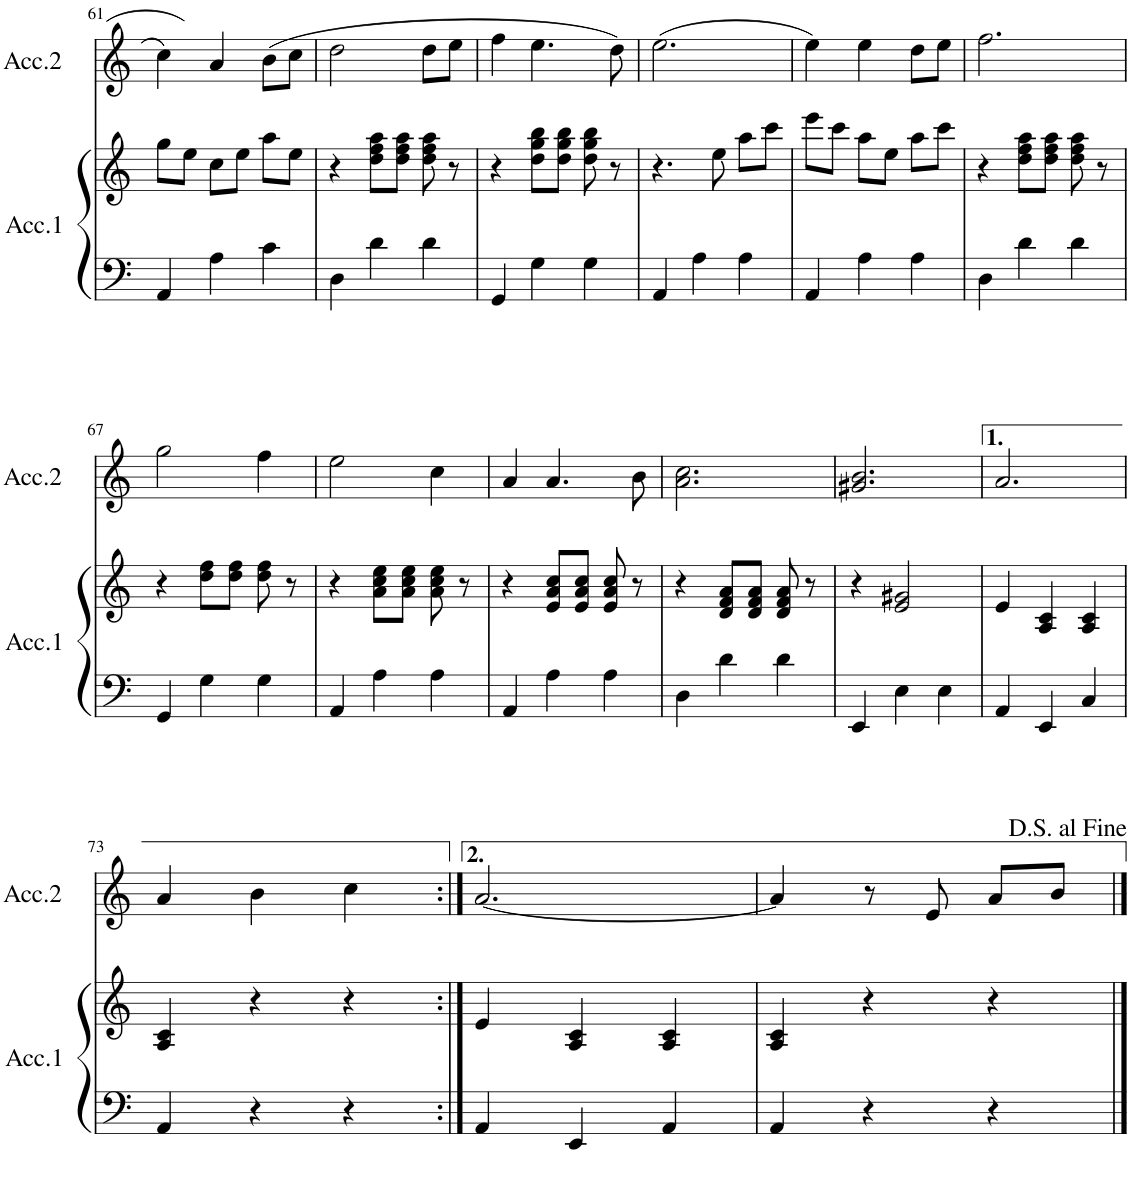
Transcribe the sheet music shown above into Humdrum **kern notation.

**kern	**kern	**kern	**kern
*part3	*part2	*part2	*part1
*staff4	*staff3	*staff2	*staff1
*I"Accordeon3	*I"Accordeon1	*	*I"Accordeon2
*I'Acc.3	*I'Acc.1	*	*I'Acc.2
!!LO:PB:g=z
*clefG2	*clefF4	*clefG2	*clefG2
*k[]	*k[]	*k[]	*k[]
*M3/4	*M3/4	*M3/4	*M3/4
=61	=61	=61	=61
4e	4AA/	8gg\L	4cc\
.	.	8ee\J	.
2r	4A\	8cc\L	4a/
.	.	8ee\J	.
.	4c\	8aa\L	(8b\L
.	.	8ee\J	8cc\J
=62	=62	=62	=62
2.f	4D\	4r	2dd\
.	4d\	8dd\ 8ff\ 8aa\L	.
.	.	8dd\ 8ff\ 8aa\J	.
.	4d\	8dd\ 8ff\ 8aa\	8dd\L
.	.	8r	8ee\J
=63	=63	=63	=63
2.d	4GG/	4r	4ff\
.	4G\	8dd\ 8gg\ 8bb\L	4.ee\
.	.	8dd\ 8gg\ 8bb\J	.
.	4G\	8dd\ 8gg\ 8bb\	.
.	.	8r	8dd\)
=64	=64	=64	=64
2.c	4AA/	4.r	(2.ee\
.	4A\	.	.
.	.	8ee\	.
.	4A\	8aa\L	.
.	.	8ccc\J	.
=65	=65	=65	=65
4c	4AA/	8eee\L	4ee\)
.	.	8ccc\J	.
2r	4A\	8aa\L	4ee\
.	.	8ee\J	.
.	4A\	8aa\L	8dd\L
.	.	8ccc\J	8ee\J
=66	=66	=66	=66
2.d	4D\	4r	2.ff\
.	4d\	8dd\ 8ff\ 8aa\L	.
.	.	8dd\ 8ff\ 8aa\J	.
.	4d\	8dd\ 8ff\ 8aa\	.
.	.	8r	.
!!LO:LB:g=z
=67	=67	=67	=67
2.f	4GG/	4r	2gg\
.	4G\	8dd\ 8ff\L	.
.	.	8dd\ 8ff\J	.
.	4G\	8dd\ 8ff\	4ff\
.	.	8r	.
=68	=68	=68	=68
2.c	4AA/	4r	2ee\
.	4A\	8a\ 8cc\ 8ee\L	.
.	.	8a\ 8cc\ 8ee\J	.
.	4A\	8a\ 8cc\ 8ee\	4cc\
.	.	8r	.
=69	=69	=69	=69
2.e	4AA/	4r	4a/
.	4A\	8e/ 8a/ 8cc/L	4.a/
.	.	8e/ 8a/ 8cc/J	.
.	4A\	8e/ 8a/ 8cc/	.
.	.	8r	8b\
=70	=70	=70	=70
2.e	4D\	4r	2.a\ 2.cc\
.	4d\	8d/ 8f/ 8a/L	.
.	.	8d/ 8f/ 8a/J	.
.	4d\	8d/ 8f/ 8a/	.
.	.	8r	.
=71	=71	=71	=71
2.d	4EE/	4r	2.g#X/ 2.b/
.	4E\	2e/ 2g#X/	.
.	4E\	.	.
=72	=72	=72	=72
[2.c	4AA/	4e/	2.a/
.	4EE/	4A/ 4c/	.
.	4C/	4A/ 4c/	.
!!LO:LB:g=z
=73	=73	=73	=73
4c]	4AA/	4A/ 4c/	4a/
4r	4r	4r	4b\
4r	4r	4r	4cc\
=74:|!	=74:|!	=74:|!	=74:|!
[2.c	4AA/	4e/	[2.a/
.	4EE/	4A/ 4c/	.
.	4AA/	4A/ 4c/	.
=75	=75	=75	=75
4c]	4AA/	4A/ 4c/	4a/]
4r	4r	4r	8r
.	.	.	8e/
4r	4r	4r	8a/L
.	.	.	8b/J
==	==	==	==
*-	*-	*-	*-
